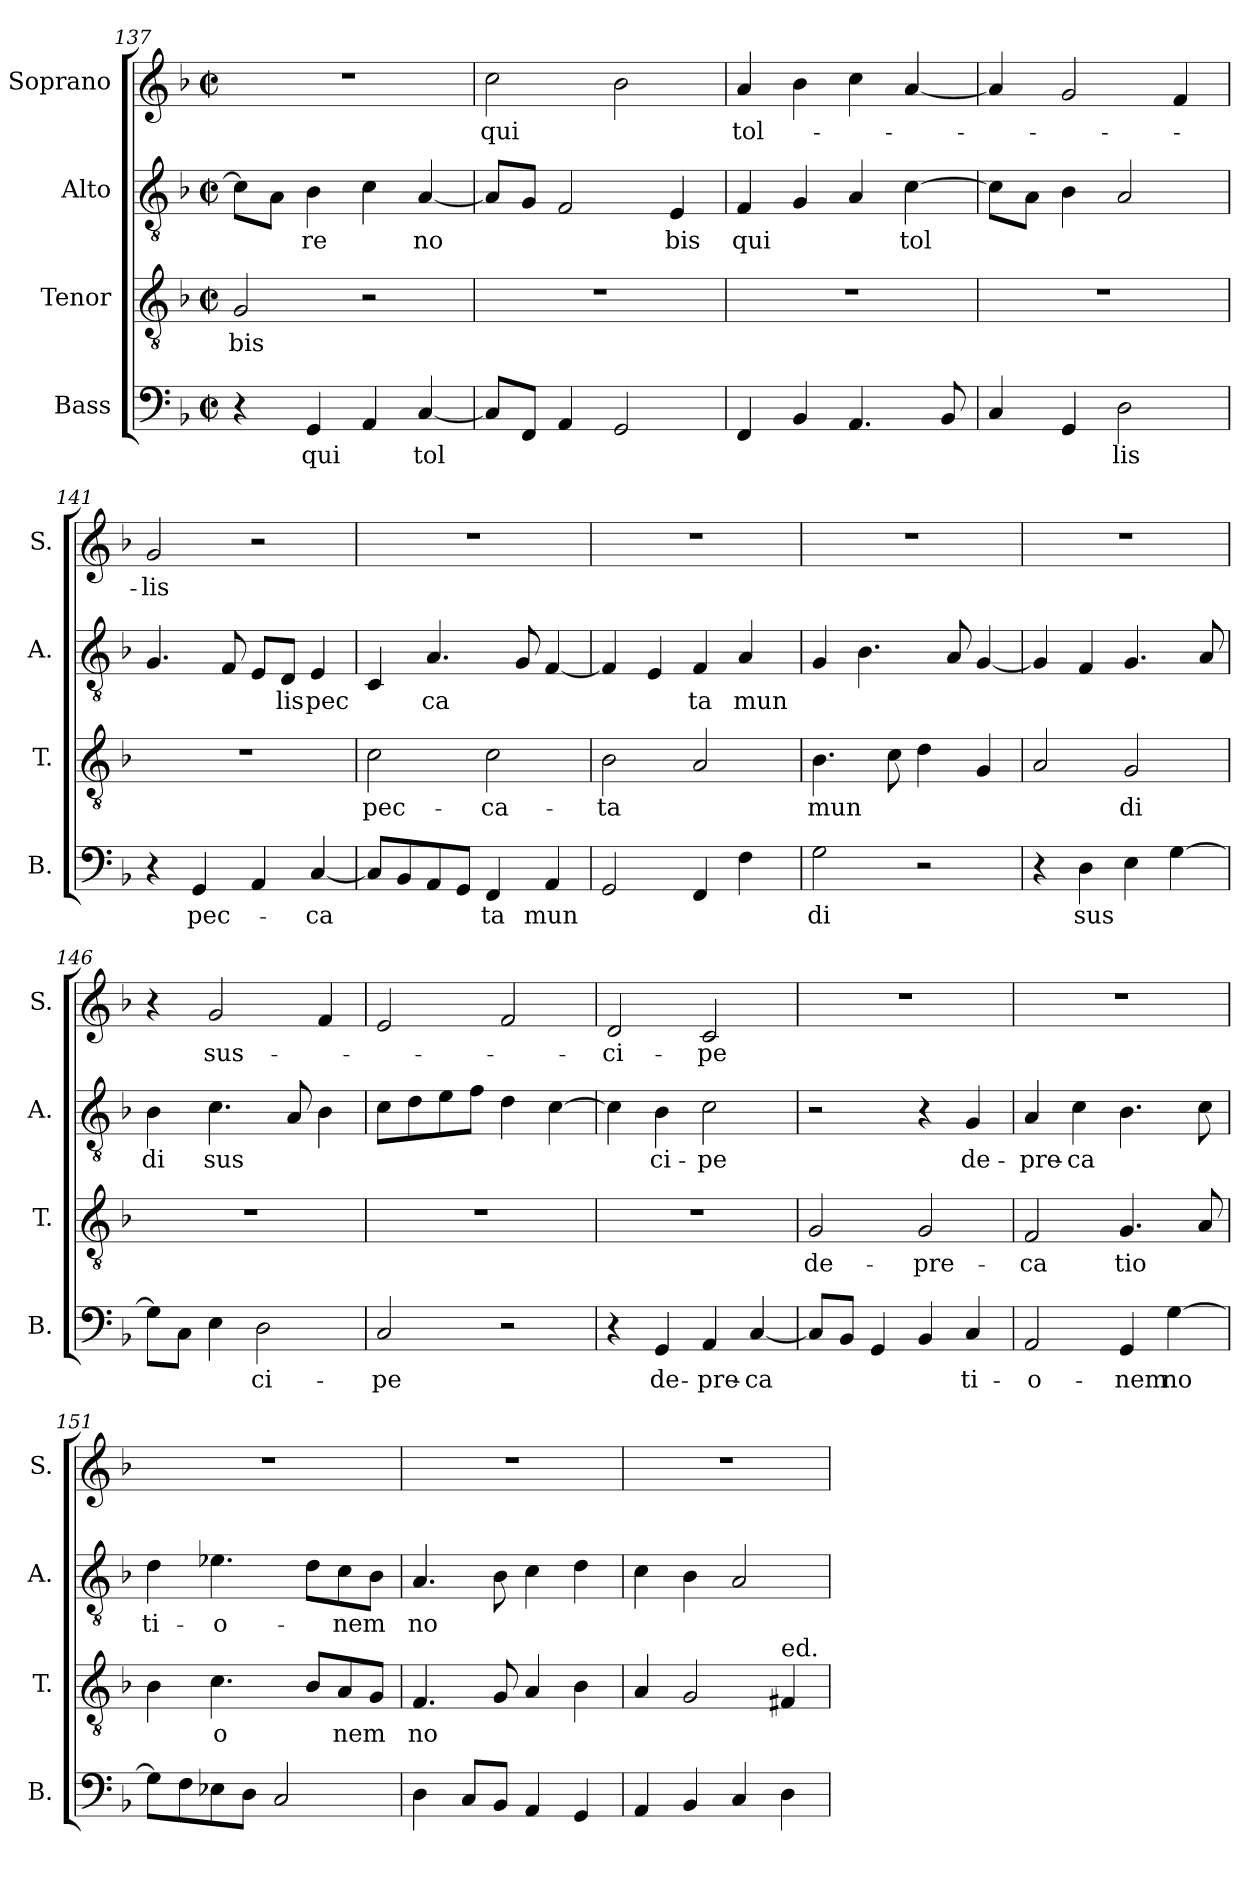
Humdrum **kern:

**kern	**text	**kern	**text	**kern	**text	**kern	**text
*part4	*part4	*part3	*part3	*part2	*part2	*part1	*part1
*staff4	*staff4	*staff3	*staff3	*staff2	*staff2	*staff1	*staff1
*I"Bass	*	*I"Tenor	*	*I"Alto	*	*I"Soprano	*
*I'B.	*	*I'T.	*	*I'A.	*	*I'S.	*
*clefF4	*	*clefGv2	*	*clefGv2	*	*clefG2	*
*k[b-]	*	*k[b-]	*	*k[b-]	*	*k[b-]	*
*M2/2	*	*M2/2	*	*M2/2	*	*M2/2	*
*met(c|)	*	*met(c|)	*	*met(c|)	*	*met(c|)	*
=137	=137	=137	=137	=137	=137	=137	=137
!	!	!	!LO:LY:b	!	!	!	!
4r	.	2G/	bis	8c\L]	.	1r	.
.	.	.	.	8A\J	.	.	.
!	!LO:LY:b	!	!	!	!LO:LY:b	!	!
4GG/	qui	.	.	4B-\	re	.	.
4AA/	.	2r	.	4c\	.	.	.
!	!LO:LY:b	!	!	!	!LO:LY:b	!	!
[4C/	tol	.	.	[4A/	no	.	.
=138	=138	=138	=138	=138	=138	=138	=138
!	!	!	!	!	!	!	!LO:LY:b
8C/L]	.	1r	.	8A/L]	.	2cc\	-qui
8FF/J	.	.	.	8G/J	.	.	.
4AA/	.	.	.	2F/	.	.	.
2GG/	.	.	.	.	.	2b-\	.
!	!	!	!	!	!LO:LY:b	!	!
.	.	.	.	4E/	bis	.	.
=139	=139	=139	=139	=139	=139	=139	=139
!	!	!	!	!	!LO:LY:b	!	!LO:LY:b
4FF/	.	1r	.	4F/	qui	4a/	-tol-
4BB-/	.	.	.	4G/	.	4b-\	.
4.AA/	.	.	.	4A/	.	4cc\	.
!	!	!	!	!	!LO:LY:b	!	!
.	.	.	.	[4c\	tol	[4a/	.
8BB-/	.	.	.	.	.	.	.
=140	=140	=140	=140	=140	=140	=140	=140
4C/	.	1r	.	8c\L]	.	4a/]	.
.	.	.	.	8A\J	.	.	.
4GG/	.	.	.	4B-\	.	2g/	.
!	!LO:LY:b	!	!	!	!	!	!
2D\	lis	.	.	2A/	.	.	.
.	.	.	.	.	.	4f/	.
=141	=141	=141	=141	=141	=141	=141	=141
!	!	!	!	!	!	!	!LO:LY:b
4r	.	1r	.	4.G/	.	2g/	lis
!	!LO:LY:b	!	!	!	!	!	!
4GG/	pec-	.	.	.	.	.	.
.	.	.	.	8F/	.	.	.
4AA/	.	.	.	8E/L	.	2r	.
!	!	!	!	!	!LO:LY:b	!	!
.	.	.	.	8D/J	lis	.	.
!	!LO:LY:b	!	!	!	!LO:LY:b	!	!
[4C/	ca	.	.	4E/	-pec	.	.
=142	=142	=142	=142	=142	=142	=142	=142
!	!	!	!LO:LY:b	!	!	!	!
8C/L]	.	2c\	pec-	4C/	.	1r	.
8BB-/	.	.	.	.	.	.	.
!	!	!	!	!	!LO:LY:b	!	!
8AA/	.	.	.	4.A/	ca	.	.
8GG/J	.	.	.	.	.	.	.
!	!LO:LY:b	!	!LO:LY:b	!	!	!	!
4FF/	ta	2c\	-ca-	.	.	.	.
.	.	.	.	8G/	.	.	.
!	!LO:LY:b	!	!	!	!	!	!
4AA/	mun	.	.	[4F/	.	.	.
=143	=143	=143	=143	=143	=143	=143	=143
!	!	!	!LO:LY:b	!	!	!	!
2GG/	.	2B-\	-ta	4F/]	.	1r	.
.	.	.	.	4E/	.	.	.
!	!	!	!	!	!LO:LY:b	!	!
4FF/	.	2A/	.	4F/	ta	.	.
!	!	!	!	!	!LO:LY:b	!	!
4F\	.	.	.	4A/	-mun	.	.
=144	=144	=144	=144	=144	=144	=144	=144
!	!LO:LY:b	!	!LO:LY:b	!	!	!	!
2G\	di	4.B-\	mun	4G/	.	1r	.
.	.	.	.	4.B-\	.	.	.
.	.	8c\	.	.	.	.	.
2r	.	4d\	.	.	.	.	.
.	.	.	.	8A/	.	.	.
.	.	4G/	.	[4G/	.	.	.
=145	=145	=145	=145	=145	=145	=145	=145
4r	.	2A/	.	4G/]	.	1r	.
!	!LO:LY:b	!	!	!	!	!	!
4D\	sus	.	.	4F/	.	.	.
!	!	!	!LO:LY:b	!	!	!	!
4E\	.	2G/	di	4.G/	.	.	.
[4G\	.	.	.	.	.	.	.
.	.	.	.	8A/	.	.	.
=146	=146	=146	=146	=146	=146	=146	=146
!	!	!	!	!	!LO:LY:b	!	!
8G\L]	.	1r	.	4B-\	di	4r	.
8C\J	.	.	.	.	.	.	.
!	!	!	!	!	!LO:LY:b	!	!LO:LY:b
4E\	.	.	.	4.c\	sus	2g/	sus-
!	!LO:LY:b	!	!	!	!	!	!
2D\	ci-	.	.	.	.	.	.
.	.	.	.	8A/	.	.	.
.	.	.	.	4B-\	.	4f/	.
=147	=147	=147	=147	=147	=147	=147	=147
!	!LO:LY:b	!	!	!	!	!	!
2C/	-pe	1r	.	8c\L	.	2e/	.
.	.	.	.	8d\	.	.	.
.	.	.	.	8e\	.	.	.
.	.	.	.	8f\J	.	.	.
2r	.	.	.	4d\	.	2f/	.
.	.	.	.	[4c\	.	.	.
=148	=148	=148	=148	=148	=148	=148	=148
!	!	!	!	!	!	!	!LO:LY:b
4r	.	1r	.	4c\]	.	2d/	-ci-
!	!LO:LY:b	!	!	!	!LO:LY:b	!	!
4GG/	de-	.	.	4B-\	ci-	.	.
!	!LO:LY:b	!	!	!	!LO:LY:b	!	!LO:LY:b
4AA/	-pre-	.	.	2c\	-pe	2c/	-pe
!	!LO:LY:b	!	!	!	!	!	!
[4C/	-ca	.	.	.	.	.	.
=149	=149	=149	=149	=149	=149	=149	=149
!	!	!	!LO:LY:b	!	!	!	!
8C/L]	.	2G/	de-	2r	.	1r	.
8BB-/J	.	.	.	.	.	.	.
4GG/	.	.	.	.	.	.	.
!	!	!	!LO:LY:b	!	!	!	!
4BB-/	.	2G/	-pre-	4r	.	.	.
!	!LO:LY:b	!	!	!	!LO:LY:b	!	!
4C/	ti-	.	.	4G/	de-	.	.
=150	=150	=150	=150	=150	=150	=150	=150
!	!LO:LY:b	!	!LO:LY:b	!	!LO:LY:b	!	!
2AA/	-o-	2F/	-ca	4A/	-pre-	1r	.
!	!	!	!	!	!LO:LY:b	!	!
.	.	.	.	4c\	-ca	.	.
!	!LO:LY:b	!	!LO:LY:b	!	!	!	!
4GG/	-nem	4.G/	tio	4.B-\	.	.	.
!	!LO:LY:b	!	!	!	!	!	!
[4G\	no	.	.	.	.	.	.
.	.	8A/	.	8c\	.	.	.
=151	=151	=151	=151	=151	=151	=151	=151
!	!	!	!	!	!LO:LY:b	!	!
8G\L]	.	4B-\	.	4d\	ti-	1r	.
8F\	.	.	.	.	.	.	.
!	!	!	!LO:LY:b	!	!LO:LY:b	!	!
8E-X\	.	4.c\	o	4.e-X\	-o-	.	.
8D\J	.	.	.	.	.	.	.
2C/	.	.	.	.	.	.	.
.	.	8B-/L	.	8d\L	.	.	.
!	!	!	!LO:LY:b	!	!LO:LY:b	!	!
.	.	8A/	-nem	8c\	-nem	.	.
.	.	8G/J	.	8B-\J	.	.	.
=152	=152	=152	=152	=152	=152	=152	=152
!	!	!	!LO:LY:b	!	!LO:LY:b	!	!
4D\	.	4.F/	no	4.A/	no	1r	.
8C/L	.	.	.	.	.	.	.
8BB-/J	.	8G/	.	8B-\	.	.	.
4AA/	.	4A/	.	4c\	.	.	.
4GG/	.	4B-\	.	4d\	.	.	.
=153	=153	=153	=153	=153	=153	=153	=153
4AA/	.	4A/	.	4c\	.	1r	.
4BB-/	.	2G/	.	4B-\	.	.	.
4C/	.	.	.	2A/	.	.	.
!	!	!LO:TX:a:t=ed.	!	!	!	!	!
4D\	.	4F#X/	.	.	.	.	.
=	=	=	=	=	=	=	=
*-	*-	*-	*-	*-	*-	*-	*-
